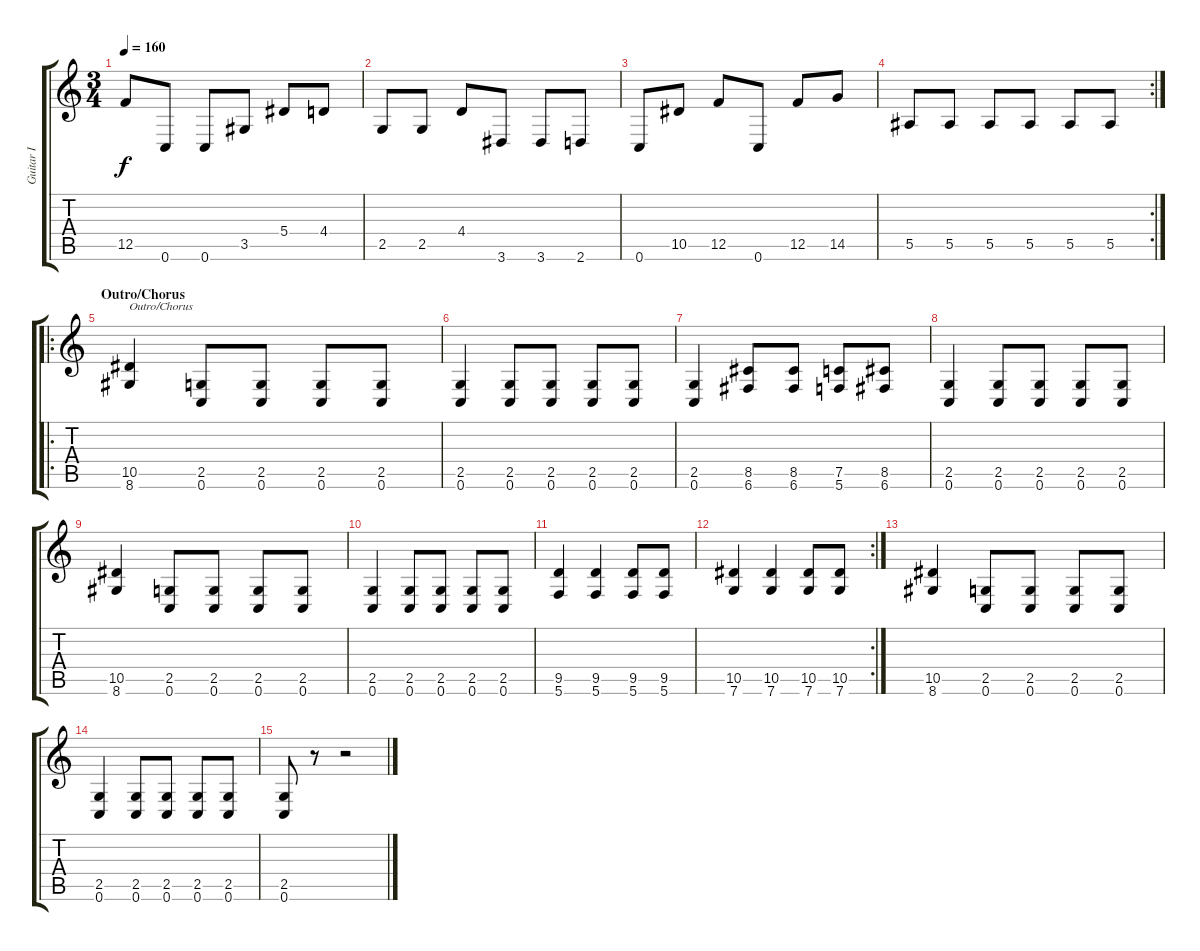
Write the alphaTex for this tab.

\track ("Guitar I" "Guitar I") {instrument distortionguitar}
\staff {score tabs}
\tuning (C4 G3 Eb3 Bb2 F2 C2) {hide}
\ts (3 4)
\tempo 160
\clef g2
\ks c
12.5.8{dy f} 0.6.8 0.6.8 3.5.8 5.4.8 4.4.8 |
2.5.8 2.5.8 4.4.8 3.6.8 3.6.8 2.6.8 |
0.6.8 10.5.8 12.5.8 0.6.8 12.5.8 14.5.8 |
\rc 2
5.5.8 5.5.8 5.5.8 5.5.8 5.5.8 5.5.8 |
\ro
\section ("" "Outro/Chorus")
(10.5 8.6).4{txt "Outro/Chorus"} (2.5 0.6).8 (2.5 0.6).8 (2.5 0.6).8 (2.5 0.6).8 |
(2.5 0.6).4 (2.5 0.6).8 (2.5 0.6).8 (2.5 0.6).8 (2.5 0.6).8 |
(2.5 0.6).4 (8.5 6.6).8 (8.5 6.6).8 (7.5 5.6).8 (8.5 6.6).8 |
(2.5 0.6).4 (2.5 0.6).8 (2.5 0.6).8 (2.5 0.6).8 (2.5 0.6).8 |
(10.5 8.6).4 (2.5 0.6).8 (2.5 0.6).8 (2.5 0.6).8 (2.5 0.6).8 |
(2.5 0.6).4 (2.5 0.6).8 (2.5 0.6).8 (2.5 0.6).8 (2.5 0.6).8 |
(9.5 5.6).4 (9.5 5.6).4 (9.5 5.6).8 (9.5 5.6).8 |
\rc 2
(10.5 7.6).4 (10.5 7.6).4 (10.5 7.6).8 (10.5 7.6).8 |
(10.5 8.6).4 (2.5 0.6).8 (2.5 0.6).8 (2.5 0.6).8 (2.5 0.6).8 |
(2.5 0.6).4 (2.5 0.6).8 (2.5 0.6).8 (2.5 0.6).8 (2.5 0.6).8 |
(2.5 0.6).8 r.8 r.2
